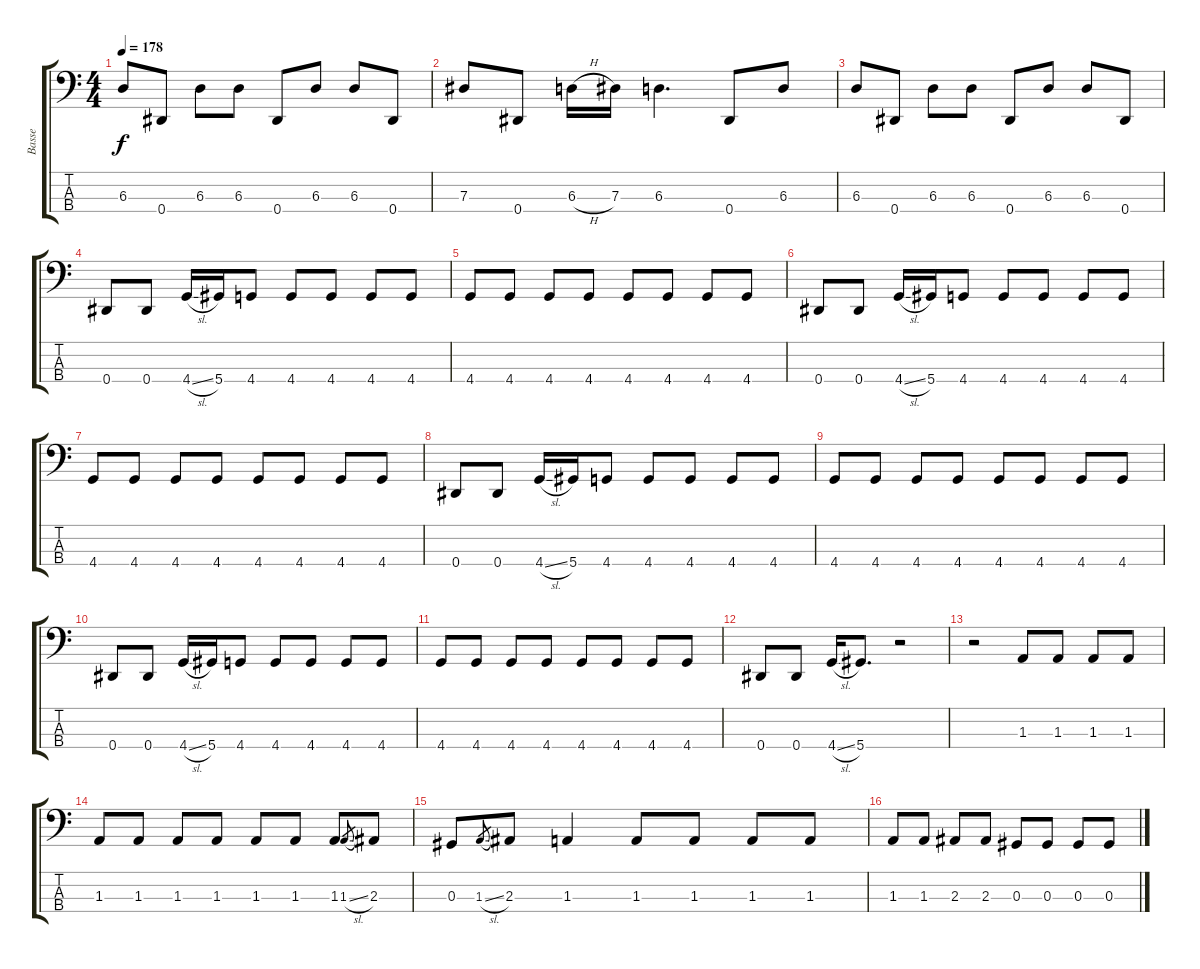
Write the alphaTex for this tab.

\track ("Basse" "Basse") {instrument electricbassfinger}
\staff {score tabs}
\tuning (Gb2 Db2 Ab1 Eb1) {hide}
\ts (4 4)
\tempo 178
\clef f4
\ks c
6.3.8{dy f} 0.4.8 6.3.8 6.3.8 0.4.8 6.3.8 6.3.8 0.4.8 |
7.3.8 0.4.8 6.3{h}.16 7.3.16 6.3.4{d} 0.4.8 6.3.8 |
6.3.8 0.4.8 6.3.8 6.3.8 0.4.8 6.3.8 6.3.8 0.4.8 |
0.4.8 0.4.8 4.4{sl}.16 5.4.16 4.4.8 4.4.8 4.4.8 4.4.8 4.4.8 |
4.4.8 4.4.8 4.4.8 4.4.8 4.4.8 4.4.8 4.4.8 4.4.8 |
0.4.8 0.4.8 4.4{sl}.16 5.4.16 4.4.8 4.4.8 4.4.8 4.4.8 4.4.8 |
4.4.8 4.4.8 4.4.8 4.4.8 4.4.8 4.4.8 4.4.8 4.4.8 |
0.4.8 0.4.8 4.4{sl}.16 5.4.16 4.4.8 4.4.8 4.4.8 4.4.8 4.4.8 |
4.4.8 4.4.8 4.4.8 4.4.8 4.4.8 4.4.8 4.4.8 4.4.8 |
0.4.8 0.4.8 4.4{sl}.16 5.4.16 4.4.8 4.4.8 4.4.8 4.4.8 4.4.8 |
4.4.8 4.4.8 4.4.8 4.4.8 4.4.8 4.4.8 4.4.8 4.4.8 |
0.4.8 0.4.8 4.4{sl}.16 5.4.8{d} r.2 |
r.2 1.3.8 1.3.8 1.3.8 1.3.8 |
1.3.8 1.3.8 1.3.8 1.3.8 1.3.8 1.3.8 1.3.8 1.3{sl}.8{gr} 2.3.8 |
0.3.8 1.3{sl}.8{gr} 2.3.8 1.3.4 1.3.8 1.3.8 1.3.8 1.3.8 |
1.3.8 1.3.8 2.3.8 2.3.8 0.3.8 0.3.8 0.3.8 0.3.8
